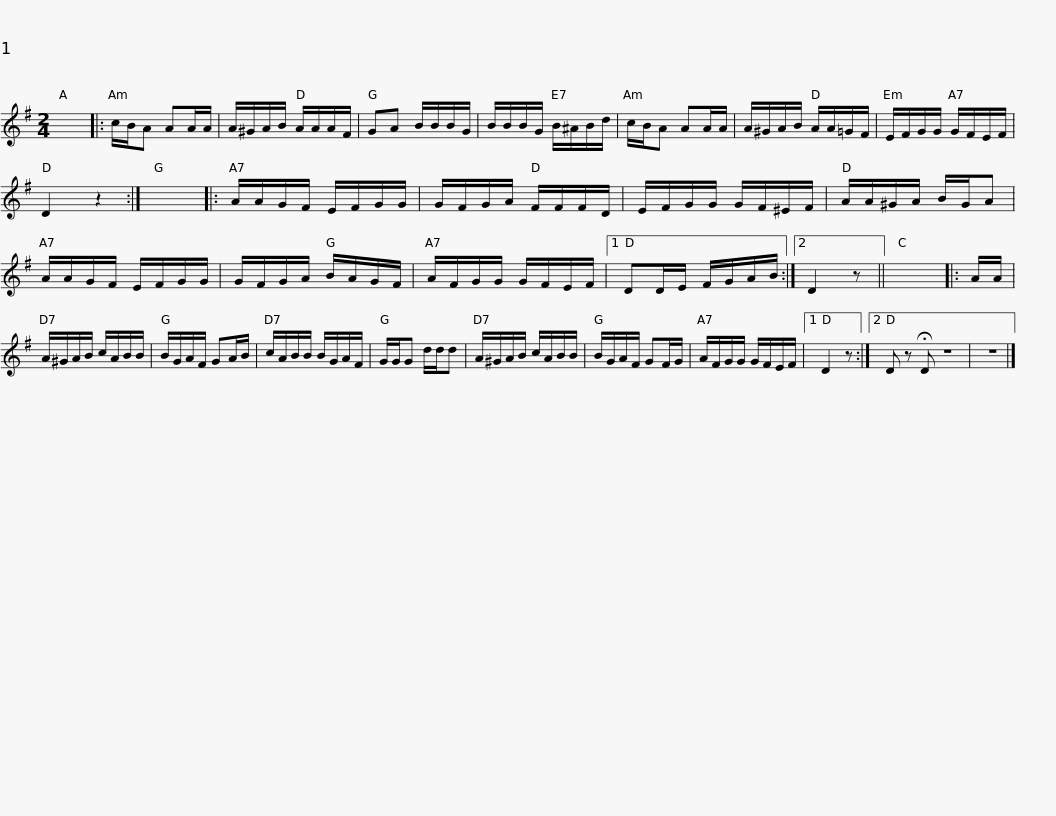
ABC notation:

X:1
L:1/8
M:2/4
I:linebreak $
K:G
V:1 treble
V:1
 x4 |: c/B/A AA/A/ | A/^G/A/B/ A/A/A/F/ | GA B/B/B/G/ | B/B/B/G/ B/^A/B/d/ | %5
 c/B/A AA/A/ | A/^G/A/B/ A/A/=G/F/ |$ E/F/G/G/ G/F/E/F/ | D2 z2 :| x4 |: %10
 A/A/G/F/ E/F/G/G/ | G/F/G/A/ F/F/F/D/ | E/F/G/G/ G/F/^E/F/ | A/A/^G/A/ B/G/A |$ A/A/G/F/ E/F/G/G/ | %15
 G/F/G/A/ B/A/G/F/ | A/F/G/G/ G/F/E/F/ |1 DD/E/ F/G/A/B/ :|2 D2 z || x4 |: %20
 A/A/ | A/^G/A/B/ c/A/B/B/ |$ B/G/A/F/ GA/B/ | c/A/B/B/ B/G/A/F/ | G/G/G d/d/d | %25
 A/^G/A/B/ c/A/B/B/ | B/G/A/F/ GF/G/ | A/F/G/G/ G/F/E/F/ |1 D2 z :|2$ D z !fermata!D z4 | %30
 z4 |] %31
